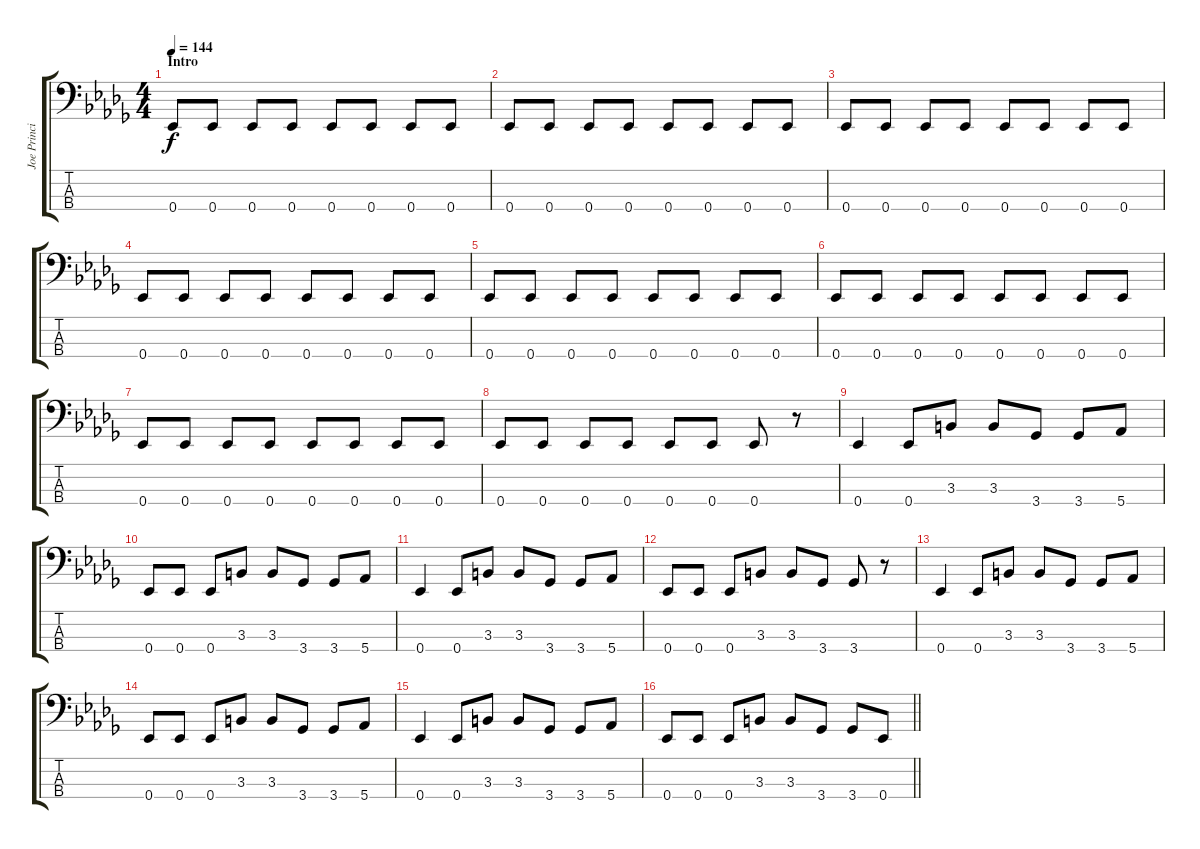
\track ("Joe Principe - Bass" "Joe Princi") {instrument electricbassfinger}
\staff {score tabs}
\tuning (Gb2 Db2 Ab1 Eb1) {hide}
\ts (4 4)
\section ("" "Intro")
\tempo 144
\clef f4
\ks db
0.4.8{dy f instrument electricbassfinger} 0.4.8 0.4.8 0.4.8 0.4.8 0.4.8 0.4.8 0.4.8 |
0.4.8 0.4.8 0.4.8 0.4.8 0.4.8 0.4.8 0.4.8 0.4.8 |
0.4.8 0.4.8 0.4.8 0.4.8 0.4.8 0.4.8 0.4.8 0.4.8 |
0.4.8 0.4.8 0.4.8 0.4.8 0.4.8 0.4.8 0.4.8 0.4.8 |
0.4.8 0.4.8 0.4.8 0.4.8 0.4.8 0.4.8 0.4.8 0.4.8 |
0.4.8 0.4.8 0.4.8 0.4.8 0.4.8 0.4.8 0.4.8 0.4.8 |
0.4.8 0.4.8 0.4.8 0.4.8 0.4.8 0.4.8 0.4.8 0.4.8 |
0.4.8 0.4.8 0.4.8 0.4.8 0.4.8 0.4.8 0.4.8 r.8 |
0.4.4 0.4.8 3.3.8 3.3.8 3.4.8 3.4.8 5.4.8 |
0.4.8 0.4.8 0.4.8 3.3.8 3.3.8 3.4.8 3.4.8 5.4.8 |
0.4.4 0.4.8 3.3.8 3.3.8 3.4.8 3.4.8 5.4.8 |
0.4.8 0.4.8 0.4.8 3.3.8 3.3.8 3.4.8 3.4.8 r.8 |
0.4.4 0.4.8 3.3.8 3.3.8 3.4.8 3.4.8 5.4.8 |
0.4.8 0.4.8 0.4.8 3.3.8 3.3.8 3.4.8 3.4.8 5.4.8 |
0.4.4 0.4.8 3.3.8 3.3.8 3.4.8 3.4.8 5.4.8 |
\barLineRight lightlight
0.4.8 0.4.8 0.4.8 3.3.8 3.3.8 3.4.8 3.4.8 0.4.8
